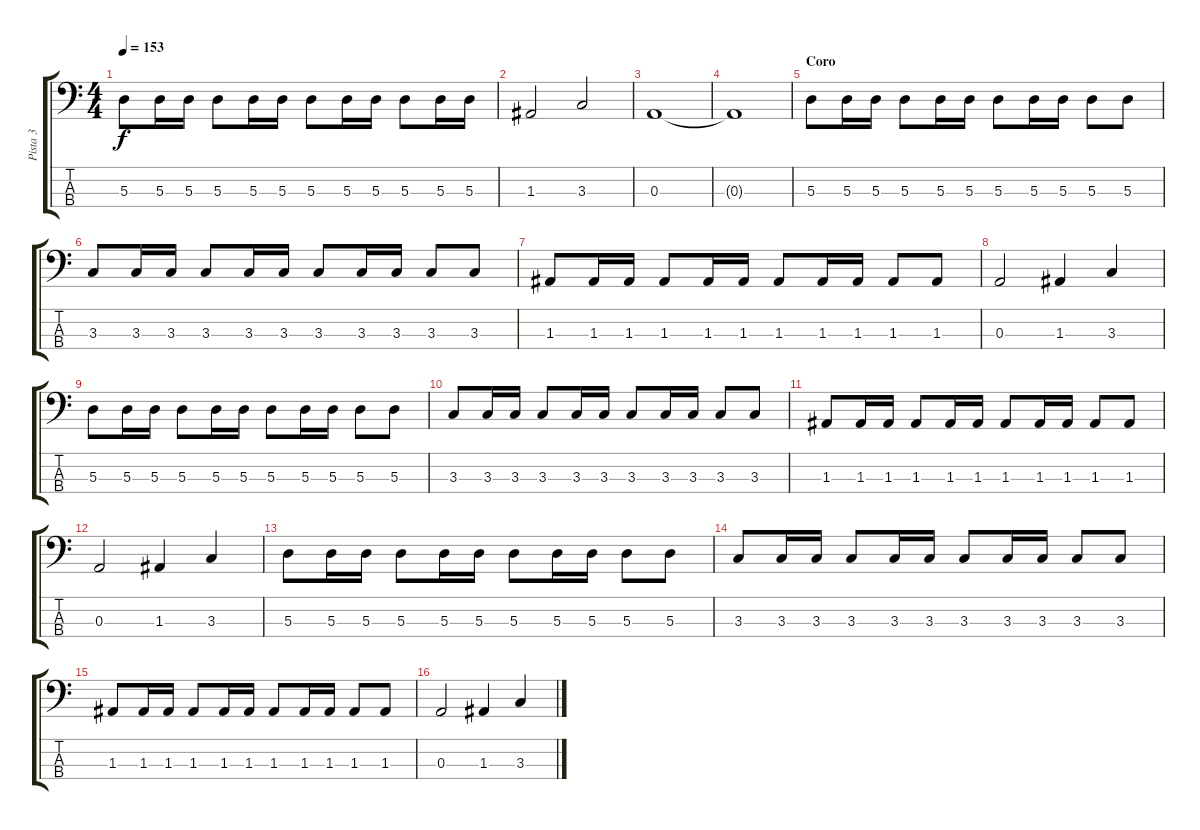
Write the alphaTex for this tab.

\track ("Pista 3" "Pista 3") {instrument electricbasspick}
\staff {score tabs}
\tuning (G2 D2 A1 E1) {hide}
\ts (4 4)
\tempo 153
\clef f4
\ks c
5.3.8{dy f} 5.3.16 5.3.16 5.3.8 5.3.16 5.3.16 5.3.8 5.3.16 5.3.16 5.3.8 5.3.16 5.3.16 |
1.3.2 3.3.2 |
0.3.1 |
0.3{t}.1 |
\section ("" "Coro")
5.3.8 5.3.16 5.3.16 5.3.8 5.3.16 5.3.16 5.3.8 5.3.16 5.3.16 5.3.8 5.3.8 |
3.3.8 3.3.16 3.3.16 3.3.8 3.3.16 3.3.16 3.3.8 3.3.16 3.3.16 3.3.8 3.3.8 |
1.3.8 1.3.16 1.3.16 1.3.8 1.3.16 1.3.16 1.3.8 1.3.16 1.3.16 1.3.8 1.3.8 |
0.3.2 1.3.4 3.3.4 |
5.3.8 5.3.16 5.3.16 5.3.8 5.3.16 5.3.16 5.3.8 5.3.16 5.3.16 5.3.8 5.3.8 |
3.3.8 3.3.16 3.3.16 3.3.8 3.3.16 3.3.16 3.3.8 3.3.16 3.3.16 3.3.8 3.3.8 |
1.3.8 1.3.16 1.3.16 1.3.8 1.3.16 1.3.16 1.3.8 1.3.16 1.3.16 1.3.8 1.3.8 |
0.3.2 1.3.4 3.3.4 |
5.3.8 5.3.16 5.3.16 5.3.8 5.3.16 5.3.16 5.3.8 5.3.16 5.3.16 5.3.8 5.3.8 |
3.3.8 3.3.16 3.3.16 3.3.8 3.3.16 3.3.16 3.3.8 3.3.16 3.3.16 3.3.8 3.3.8 |
1.3.8 1.3.16 1.3.16 1.3.8 1.3.16 1.3.16 1.3.8 1.3.16 1.3.16 1.3.8 1.3.8 |
0.3.2 1.3.4 3.3.4
